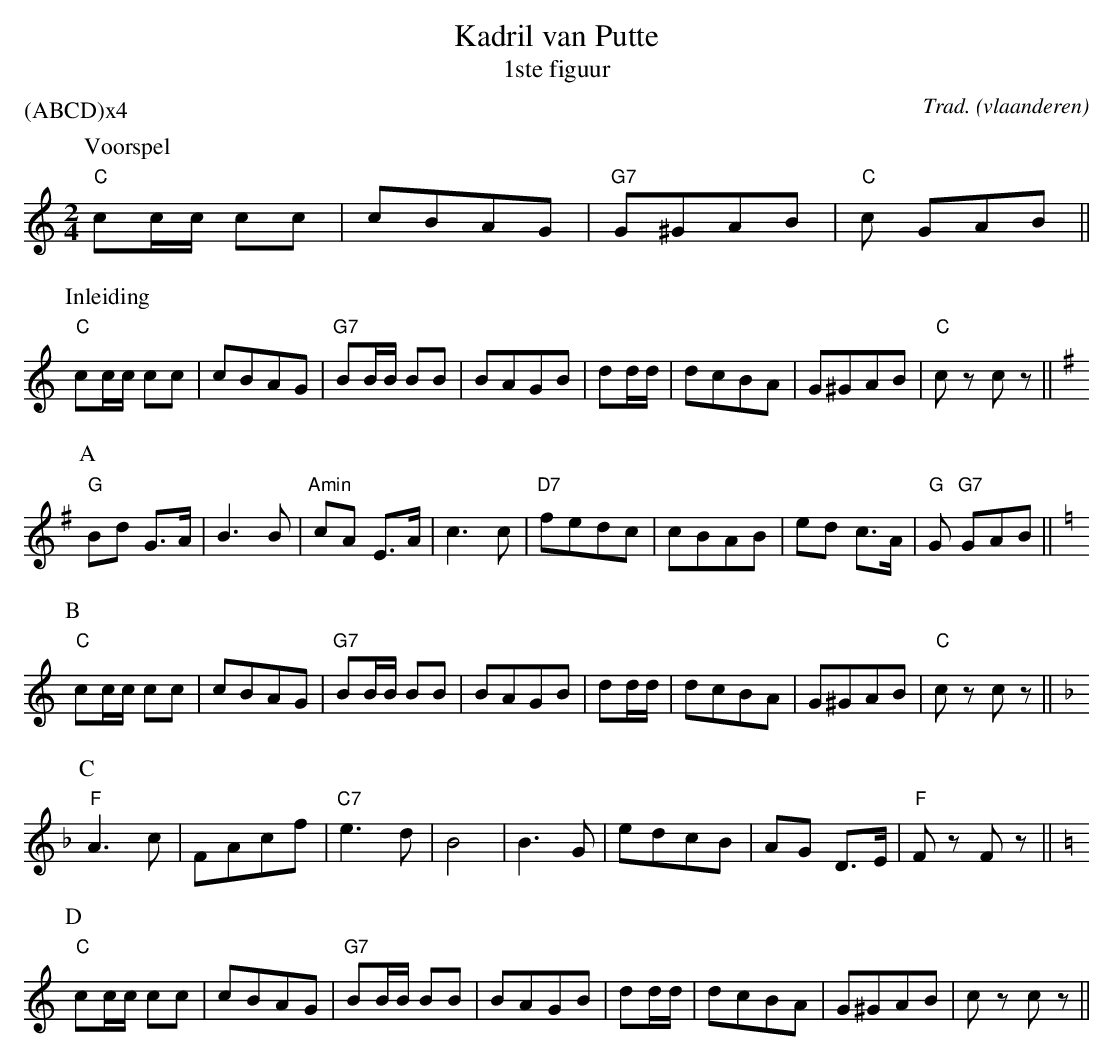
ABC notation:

X:1
T:Kadril van Putte
T:1ste figuur
O:vlaanderen
C:Trad.
P:(ABCD)x4
L:1/8
M:2/4
K:C
P:Voorspel
K:C
"C"cc/c/ cc | cBAG | "G7"G^GAB | "C"c GAB ||
P:Inleiding
"C"cc/c/ cc | cBAG | "G7"BB/B/ BB | BAGB | dd/d/ | dcBA | G^GAB | "C"c z c z ||
P:A
K:G
"G"Bd G>A | B3 B | "Amin"cA E>A | c3 c | "D7"fedc | cBAB | ed c>A | "G"G "G7"GAB ||
P:B
K:C
"C"cc/c/ cc | cBAG | "G7"BB/B/ BB | BAGB | dd/d/ | dcBA | G^GAB | "C"c z c z ||
P:C
K:F
"F"A3 c | FAcf | "C7"e3 d | B4 | B3 G | edcB | AG D>E | "F"F z F z ||
P:D
K:C
"C"cc/c/ cc | cBAG | "G7"BB/B/ BB | BAGB | dd/d/ | dcBA | G^GAB | c z c z ||
